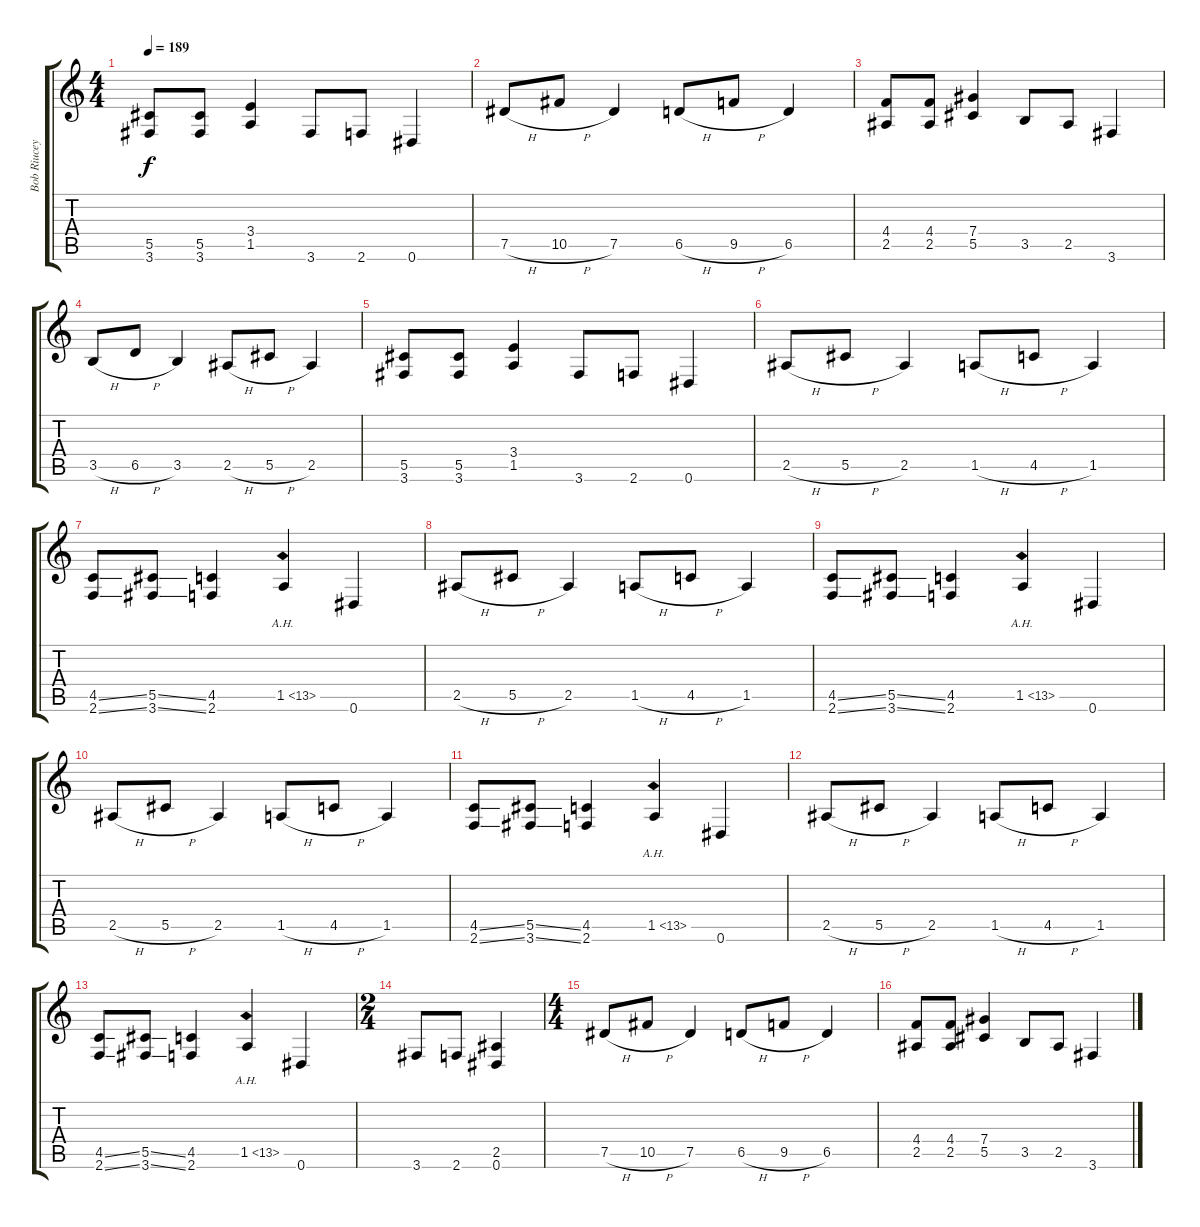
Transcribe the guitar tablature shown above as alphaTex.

\track ("Bob Riucey" "Bob Riucey") {instrument distortionguitar}
\staff {score tabs}
\tuning (Eb4 Bb3 Gb3 Db3 Ab2 Eb2) {hide}
\ts (4 4)
\tempo 189
\clef g2
\ks c
(5.5 3.6).8{dy f} (5.5 3.6).8 (3.4 1.5).4 3.6.8 2.6.8 0.6.4 |
7.5{h}.8 10.5{h}.8 7.5.4 6.5{h}.8 9.5{h}.8 6.5.4 |
(4.4 2.5).8 (4.4 2.5).8 (7.4 5.5).4 3.5.8 2.5.8 3.6.4 |
3.5{h}.8 6.5{h}.8 3.5.4 2.5{h}.8 5.5{h}.8 2.5.4 |
(5.5 3.6).8 (5.5 3.6).8 (3.4 1.5).4 3.6.8 2.6.8 0.6.4 |
2.5{h}.8 5.5{h}.8 2.5.4 1.5{h}.8 4.5{h}.8 1.5.4 |
(4.5{ss} 2.6{ss}).8 (5.5{ss} 3.6{ss}).8 (4.5 2.6).4 1.5{ah 12}.4 0.6.4 |
2.5{h}.8 5.5{h}.8 2.5.4 1.5{h}.8 4.5{h}.8 1.5.4 |
(4.5{ss} 2.6{ss}).8 (5.5{ss} 3.6{ss}).8 (4.5 2.6).4 1.5{ah 12}.4 0.6.4 |
2.5{h}.8 5.5{h}.8 2.5.4 1.5{h}.8 4.5{h}.8 1.5.4 |
(4.5{ss} 2.6{ss}).8 (5.5{ss} 3.6{ss}).8 (4.5 2.6).4 1.5{ah 12}.4 0.6.4 |
2.5{h}.8 5.5{h}.8 2.5.4 1.5{h}.8 4.5{h}.8 1.5.4 |
(4.5{ss} 2.6{ss}).8 (5.5{ss} 3.6{ss}).8 (4.5 2.6).4 1.5{ah 12}.4 0.6.4 |
\ts (2 4)
3.6.8 2.6.8 (2.5 0.6).4 |
\ts (4 4)
7.5{h}.8 10.5{h}.8 7.5.4 6.5{h}.8 9.5{h}.8 6.5.4 |
(4.4 2.5).8 (4.4 2.5).8 (7.4 5.5).4 3.5.8 2.5.8 3.6.4
